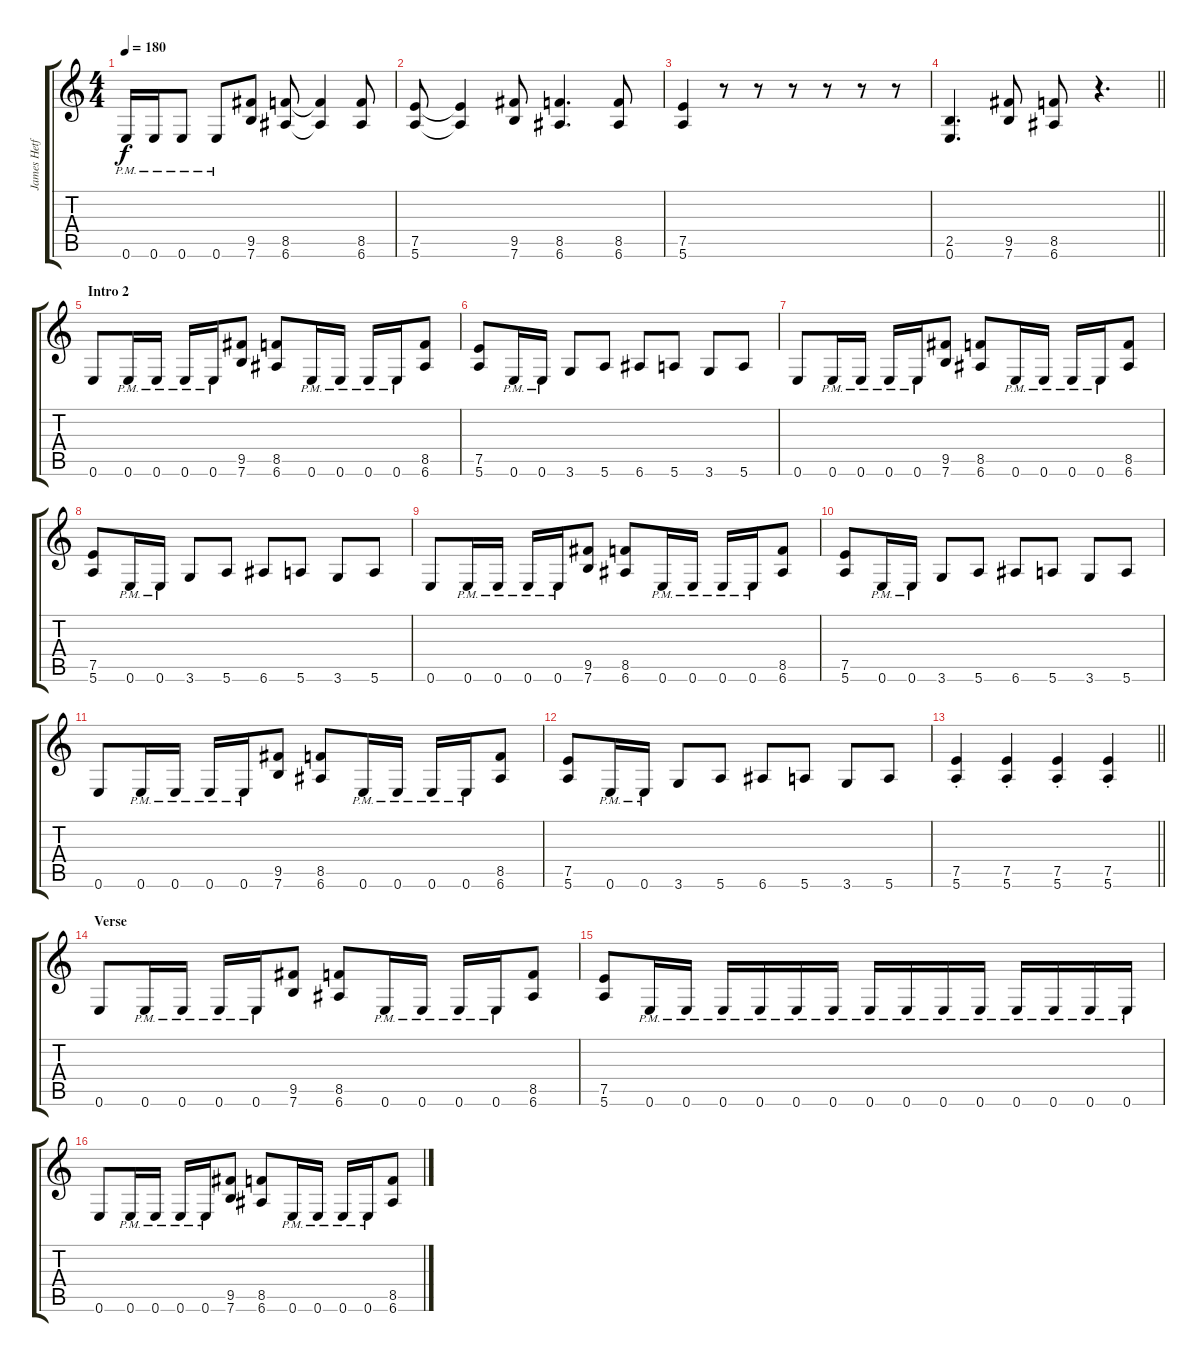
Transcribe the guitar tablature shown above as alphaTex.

\track ("James Hetfield" "James Hetf") {instrument distortionguitar}
\staff {score tabs}
\tuning (E4 B3 G3 D3 A2 E2) {hide}
\ts (4 4)
\tempo 180
\clef g2
\ks c
0.6{pm}.16{dy f} 0.6{pm}.16 0.6{pm}.8 0.6{pm}.8 (9.5 7.6).8 (8.5 6.6).8 (8.5{t} 6.6{t}).4 (8.5 6.6).8 |
(7.5 5.6).8 (7.5{t} 5.6{t}).4 (9.5 7.6).8 (8.5 6.6).4{d} (8.5 6.6).8 |
(7.5 5.6).4 r.8 r.8 r.8 r.8 r.8 r.8 |
\barLineRight lightlight
(2.5 0.6).4{d} (9.5 7.6).8 (8.5 6.6).8 r.4{d} |
\section ("" "Intro 2")
0.6.8 0.6{pm}.16 0.6{pm}.16 0.6{pm}.16 0.6{pm}.16 (9.5 7.6).8 (8.5 6.6).8 0.6{pm}.16 0.6{pm}.16 0.6{pm}.16 0.6{pm}.16 (8.5 6.6).8 |
(7.5 5.6).8 0.6{pm}.16 0.6{pm}.16 3.6.8 5.6.8 6.6.8 5.6.8 3.6.8 5.6.8 |
0.6.8 0.6{pm}.16 0.6{pm}.16 0.6{pm}.16 0.6{pm}.16 (9.5 7.6).8 (8.5 6.6).8 0.6{pm}.16 0.6{pm}.16 0.6{pm}.16 0.6{pm}.16 (8.5 6.6).8 |
(7.5 5.6).8 0.6{pm}.16 0.6{pm}.16 3.6.8 5.6.8 6.6.8 5.6.8 3.6.8 5.6.8 |
0.6.8 0.6{pm}.16 0.6{pm}.16 0.6{pm}.16 0.6{pm}.16 (9.5 7.6).8 (8.5 6.6).8 0.6{pm}.16 0.6{pm}.16 0.6{pm}.16 0.6{pm}.16 (8.5 6.6).8 |
(7.5 5.6).8 0.6{pm}.16 0.6{pm}.16 3.6.8 5.6.8 6.6.8 5.6.8 3.6.8 5.6.8 |
0.6.8 0.6{pm}.16 0.6{pm}.16 0.6{pm}.16 0.6{pm}.16 (9.5 7.6).8 (8.5 6.6).8 0.6{pm}.16 0.6{pm}.16 0.6{pm}.16 0.6{pm}.16 (8.5 6.6).8 |
(7.5 5.6).8 0.6{pm}.16 0.6{pm}.16 3.6.8 5.6.8 6.6.8 5.6.8 3.6.8 5.6.8 |
\barLineRight lightlight
(7.5{st} 5.6{st}).4 (7.5{st} 5.6{st}).4 (7.5{st} 5.6{st}).4 (7.5{st} 5.6{st}).4 |
\section ("" "Verse")
0.6.8 0.6{pm}.16 0.6{pm}.16 0.6{pm}.16 0.6{pm}.16 (9.5 7.6).8 (8.5 6.6).8 0.6{pm}.16 0.6{pm}.16 0.6{pm}.16 0.6{pm}.16 (8.5 6.6).8 |
(7.5 5.6).8 0.6{pm}.16 0.6{pm}.16 0.6{pm}.16 0.6{pm}.16 0.6{pm}.16 0.6{pm}.16 0.6{pm}.16 0.6{pm}.16 0.6{pm}.16 0.6{pm}.16 0.6{pm}.16 0.6{pm}.16 0.6{pm}.16 0.6{pm}.16 |
0.6.8 0.6{pm}.16 0.6{pm}.16 0.6{pm}.16 0.6{pm}.16 (9.5 7.6).8 (8.5 6.6).8 0.6{pm}.16 0.6{pm}.16 0.6{pm}.16 0.6{pm}.16 (8.5 6.6).8
